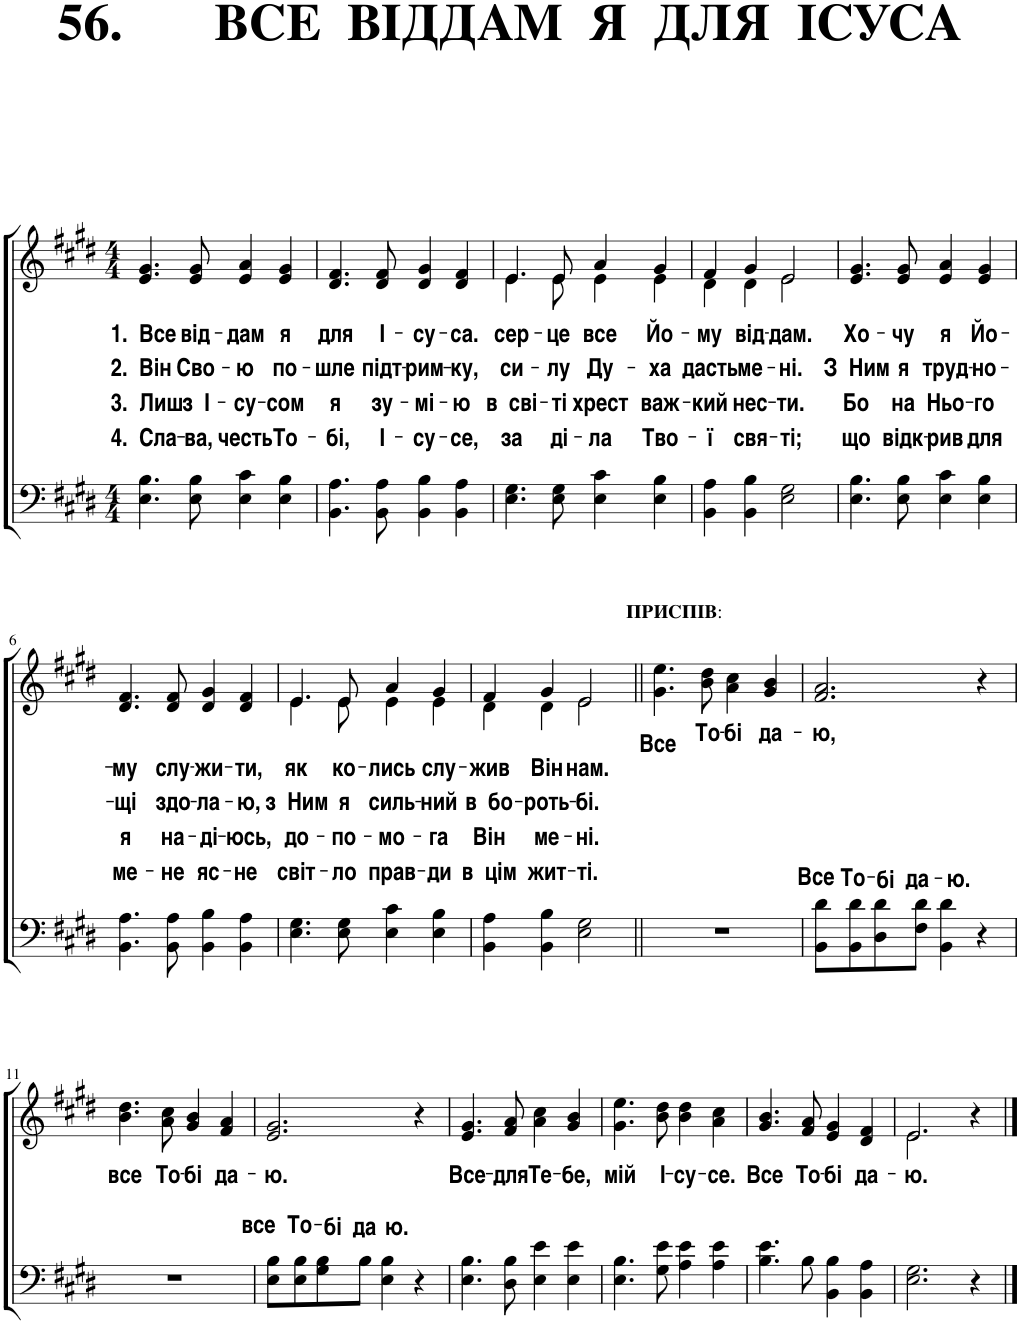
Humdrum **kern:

**kern	**text	**text	**kern	**text	**text	**text	**text	**text
*part2	*part2	*part2	*part1	*part1	*part1	*part1	*part1	*part1
*staff2	*staff2	*staff2	*staff1	*staff1	*staff1	*staff1	*staff1	*staff1
*I"Бас	*	*	*I"Сопрано	*	*	*	*	*
*clefF4	*	*	*clefG2	*	*	*	*	*
*k[f#c#g#d#]	*	*	*k[f#c#g#d#]	*	*	*	*	*
*M4/4	*	*	*M4/4	*	*	*	*	*
=1	=1	=1	=1	=1	=1	=1	=1	=1
!	!	!	!	!	!LO:LY:b	!LO:LY:b	!LO:LY:b	!LO:LY:b
4.E\ 4.B\	.	.	4.e/ 4.g#/	.	1. Все	2. Він	3. Лиш	4. Сла-
!	!	!	!	!	!LO:LY:b	!LO:LY:b	!LO:LY:b	!LO:LY:b
8E\ 8B\	.	.	8e/ 8g#/	.	від-	Сво-	з І-	-ва,
!	!	!	!	!	!LO:LY:b	!LO:LY:b	!LO:LY:b	!LO:LY:b
4E\ 4c#\	.	.	4e/ 4a/	.	-дам	-ю	-су-	честь
!	!	!	!	!	!LO:LY:b	!LO:LY:b	!LO:LY:b	!LO:LY:b
4E\ 4B\	.	.	4e/ 4g#/	.	я	по-	-сом	То-
=2	=2	=2	=2	=2	=2	=2	=2	=2
!	!	!	!	!	!LO:LY:b	!LO:LY:b	!LO:LY:b	!LO:LY:b
4.BB\ 4.A\	.	.	4.d#/ 4.f#/	.	для	-шле	я	-бі,
!	!	!	!	!	!LO:LY:b	!LO:LY:b	!LO:LY:b	!LO:LY:b
8BB\ 8A\	.	.	8d#/ 8f#/	.	І-	підт-	зу-	І-
!	!	!	!	!	!LO:LY:b	!LO:LY:b	!LO:LY:b	!LO:LY:b
4BB\ 4B\	.	.	4d#/ 4g#/	.	-су-	-рим-	-мі-	-су-
!	!	!	!	!	!LO:LY:b	!LO:LY:b	!LO:LY:b	!LO:LY:b
4BB\ 4A\	.	.	4d#/ 4f#/	.	-са.	-ку,	-ю	-се,
=3	=3	=3	=3	=3	=3	=3	=3	=3
!	!	!	!	!	!LO:LY:b	!LO:LY:b	!LO:LY:b	!LO:LY:b
*	*	*	*^	*	*	*	*	*
4.E\ 4.G#\	.	.	4.e/	4.e\	.	сер-	си-	в сві-	за
!	!	!	!	!	!	!LO:LY:b	!LO:LY:b	!LO:LY:b	!LO:LY:b
8E\ 8G#\	.	.	8e/	8e\	.	-це	-лу	-ті	ді-
!	!	!	!	!	!	!LO:LY:b	!LO:LY:b	!LO:LY:b	!LO:LY:b
4E\ 4c#\	.	.	4a/	4e\	.	все	Ду-	хрест	-ла
!	!	!	!	!	!	!LO:LY:b	!LO:LY:b	!LO:LY:b	!LO:LY:b
4E\ 4B\	.	.	4g#/	4e\	.	Йо-	-ха	важ-	Тво-
=4	=4	=4	=4	=4	=4	=4	=4	=4	=4
!	!	!	!	!	!	!LO:LY:b	!LO:LY:b	!LO:LY:b	!LO:LY:b
4BB\ 4A\	.	.	4f#/	4d#\	.	-му	дасть	-кий	-ї
!	!	!	!	!	!	!LO:LY:b	!LO:LY:b	!LO:LY:b	!LO:LY:b
4BB\ 4B\	.	.	4g#/	4d#\	.	від-	ме-	нес-	свя-
!	!	!	!	!	!	!LO:LY:b	!LO:LY:b	!LO:LY:b	!LO:LY:b
2E\ 2G#\	.	.	2e/	2e\	.	-дам.	-ні.	-ти.	-ті;
=5	=5	=5	=5	=5	=5	=5	=5	=5	=5
!	!	!	!	!	!	!LO:LY:b	!LO:LY:b	!LO:LY:b	!LO:LY:b
*	*	*	*v	*v	*	*	*	*	*
4.E\ 4.B\	.	.	4.e/ 4.g#/	.	Хо-	З Ним	Бо	що
!	!	!	!	!	!LO:LY:b	!LO:LY:b	!LO:LY:b	!LO:LY:b
8E\ 8B\	.	.	8e/ 8g#/	.	-чу	я	на	відк-
!	!	!	!	!	!LO:LY:b	!LO:LY:b	!LO:LY:b	!LO:LY:b
4E\ 4c#\	.	.	4e/ 4a/	.	я	труд-	Ньо-	-рив
!	!	!	!	!	!LO:LY:b	!LO:LY:b	!LO:LY:b	!LO:LY:b
4E\ 4B\	.	.	4e/ 4g#/	.	Йо-	-но-	-го	для
!!LO:LB:g=z
=6	=6	=6	=6	=6	=6	=6	=6	=6
!	!	!	!	!	!LO:LY:b	!LO:LY:b	!LO:LY:b	!LO:LY:b
4.BB\ 4.A\	.	.	4.d#/ 4.f#/	.	-му	-щі	я	ме-
!	!	!	!	!	!LO:LY:b	!LO:LY:b	!LO:LY:b	!LO:LY:b
8BB\ 8A\	.	.	8d#/ 8f#/	.	слу-	здо-	на-	-не
!	!	!	!	!	!LO:LY:b	!LO:LY:b	!LO:LY:b	!LO:LY:b
4BB\ 4B\	.	.	4d#/ 4g#/	.	-жи-	-ла-	-ді-	яс-
!	!	!	!	!	!LO:LY:b	!LO:LY:b	!LO:LY:b	!LO:LY:b
4BB\ 4A\	.	.	4d#/ 4f#/	.	-ти,	-ю,	-юсь,	-не
=7	=7	=7	=7	=7	=7	=7	=7	=7
!	!	!	!	!	!LO:LY:b	!LO:LY:b	!LO:LY:b	!LO:LY:b
*	*	*	*^	*	*	*	*	*
4.E\ 4.G#\	.	.	4.e/	4.e\	.	як	з Ним	до-	світ-
!	!	!	!	!	!	!LO:LY:b	!LO:LY:b	!LO:LY:b	!LO:LY:b
8E\ 8G#\	.	.	8e/	8e\	.	ко-	я	-по-	-ло
!	!	!	!	!	!	!LO:LY:b	!LO:LY:b	!LO:LY:b	!LO:LY:b
4E\ 4c#\	.	.	4a/	4e\	.	-лись	силь-	-мо-	прав-
!	!	!	!	!	!	!LO:LY:b	!LO:LY:b	!LO:LY:b	!LO:LY:b
4E\ 4B\	.	.	4g#/	4e\	.	слу-	-ний	-га	-ди
=8	=8	=8	=8	=8	=8	=8	=8	=8	=8
!	!	!	!	!	!	!LO:LY:b	!LO:LY:b	!LO:LY:b	!LO:LY:b
4BB\ 4A\	.	.	4f#/	4d#\	.	-жив	в бо-	Він	в цім
!	!	!	!	!	!	!LO:LY:b	!LO:LY:b	!LO:LY:b	!LO:LY:b
4BB\ 4B\	.	.	4g#/	4d#\	.	Він	-роть-	ме-	жит-
!	!	!	!	!	!	!LO:LY:b	!LO:LY:b	!LO:LY:b	!LO:LY:b
2E\ 2G#\	.	.	2e/	2e\	.	нам.	-бі.	-ні.	-ті.
=9||	=9||	=9||	=9||	=9||	=9||	=9||	=9||	=9||	=9||
!	!	!	!LO:TX:a:B:t=ПРИСПІВ	!	!	!	!	!	!
!	!	!	!LO:TX:a:t=&colon;	!	!	!	!	!	!
!	!	!	!	!	!LO:LY:b	!	!	!	!
*	*	*	*v	*v	*	*	*	*	*
1r	.	.	4.g#\ 4.ee\	Все	.	.	.	.
!	!	!	!	!LO:LY:b	!	!	!	!
.	.	.	8b\ 8dd#\	То-	.	.	.	.
!	!	!	!	!LO:LY:b	!	!	!	!
.	.	.	4a\ 4cc#\	-бі	.	.	.	.
!	!	!	!	!LO:LY:b	!	!	!	!
.	.	.	4g#/ 4b/	да-	.	.	.	.
=10	=10	=10	=10	=10	=10	=10	=10	=10
!	!	!LO:LY:a	!	!LO:LY:b	!	!	!	!
8BB\ 8d#\L	.	Все	2.f#/ 2.a/	-ю,	.	.	.	.
!	!	!LO:LY:a	!	!	!	!	!	!
8BB\ 8d#\	.	То-	.	.	.	.	.	.
!	!	!LO:LY:a	!	!	!	!	!	!
8D#\ 8d#\	.	-бі	.	.	.	.	.	.
!	!	!LO:LY:a	!	!	!	!	!	!
8F#\ 8d#\J	.	да-	.	.	.	.	.	.
!	!	!LO:LY:a	!	!	!	!	!	!
4BB\ 4d#\	.	-ю.	.	.	.	.	.	.
4r	.	.	4r	.	.	.	.	.
!!LO:LB:g=z
=11	=11	=11	=11	=11	=11	=11	=11	=11
!	!	!	!	!LO:LY:b	!	!	!	!
1r	.	.	4.b\ 4.dd#\	все	.	.	.	.
!	!	!	!	!LO:LY:b	!	!	!	!
.	.	.	8a\ 8cc#\	То-	.	.	.	.
!	!	!	!	!LO:LY:b	!	!	!	!
.	.	.	4g#/ 4b/	-бі	.	.	.	.
!	!	!	!	!LO:LY:b	!	!	!	!
.	.	.	4f#/ 4a/	да-	.	.	.	.
=12	=12	=12	=12	=12	=12	=12	=12	=12
!	!	!LO:LY:a	!	!LO:LY:b	!	!	!	!
8E\ 8B\L	.	все	2.e/ 2.g#/	-ю.	.	.	.	.
!	!	!LO:LY:a	!	!	!	!	!	!
8E\ 8B\	.	То-	.	.	.	.	.	.
!	!	!LO:LY:a	!	!	!	!	!	!
8G#\ 8B\	.	-бі	.	.	.	.	.	.
!	!	!LO:LY:a	!	!	!	!	!	!
8B\J	.	да	.	.	.	.	.	.
!	!	!LO:LY:a	!	!	!	!	!	!
4E\ 4B\	.	ю.	.	.	.	.	.	.
4r	.	.	4r	.	.	.	.	.
=13	=13	=13	=13	=13	=13	=13	=13	=13
!	!	!	!	!LO:LY:b	!	!	!	!
4.E\ 4.B\	.	.	4.e/ 4.g#/	Все-	.	.	.	.
!	!	!	!	!LO:LY:b	!	!	!	!
8D#\ 8B\	.	.	8f#/ 8a/	-для	.	.	.	.
!	!	!	!	!LO:LY:b	!	!	!	!
4E\ 4e\	.	.	4a\ 4cc#\	Те-	.	.	.	.
!	!	!	!	!LO:LY:b	!	!	!	!
4E\ 4e\	.	.	4g#/ 4b/	-бе,	.	.	.	.
=14	=14	=14	=14	=14	=14	=14	=14	=14
!	!	!	!	!LO:LY:b	!	!	!	!
4.E\ 4.B\	.	.	4.g#\ 4.ee\	мій	.	.	.	.
!	!	!	!	!LO:LY:b	!	!	!	!
8G#\ 8e\	.	.	8b\ 8dd#\	І-	.	.	.	.
!	!	!	!	!LO:LY:b	!	!	!	!
4A\ 4e\	.	.	4b\ 4dd#\	-су-	.	.	.	.
!	!	!	!	!LO:LY:b	!	!	!	!
4A\ 4e\	.	.	4a\ 4cc#\	-се.	.	.	.	.
=15	=15	=15	=15	=15	=15	=15	=15	=15
!	!	!	!	!LO:LY:b	!	!	!	!
4.B\ 4.e\	.	.	4.g#/ 4.b/	Все	.	.	.	.
!	!	!	!	!LO:LY:b	!	!	!	!
8B\	.	.	8f#/ 8a/	То-	.	.	.	.
!	!	!	!	!LO:LY:b	!	!	!	!
4BB\ 4B\	.	.	4e/ 4g#/	-бі	.	.	.	.
!	!	!	!	!LO:LY:b	!	!	!	!
4BB\ 4A\	.	.	4d#/ 4f#/	да-	.	.	.	.
=16	=16	=16	=16	=16	=16	=16	=16	=16
!	!	!	!	!LO:LY:b	!	!	!	!
*	*	*	*^	*	*	*	*	*
2.E\ 2.G#\	.	.	2.e/	2.e\	-ю.	.	.	.	.
4r	.	.	4r	4ryy	.	.	.	.	.
*	*	*	*v	*v	*	*	*	*	*
==	==	==	==	==	==	==	==	==
*-	*-	*-	*-	*-	*-	*-	*-	*-
